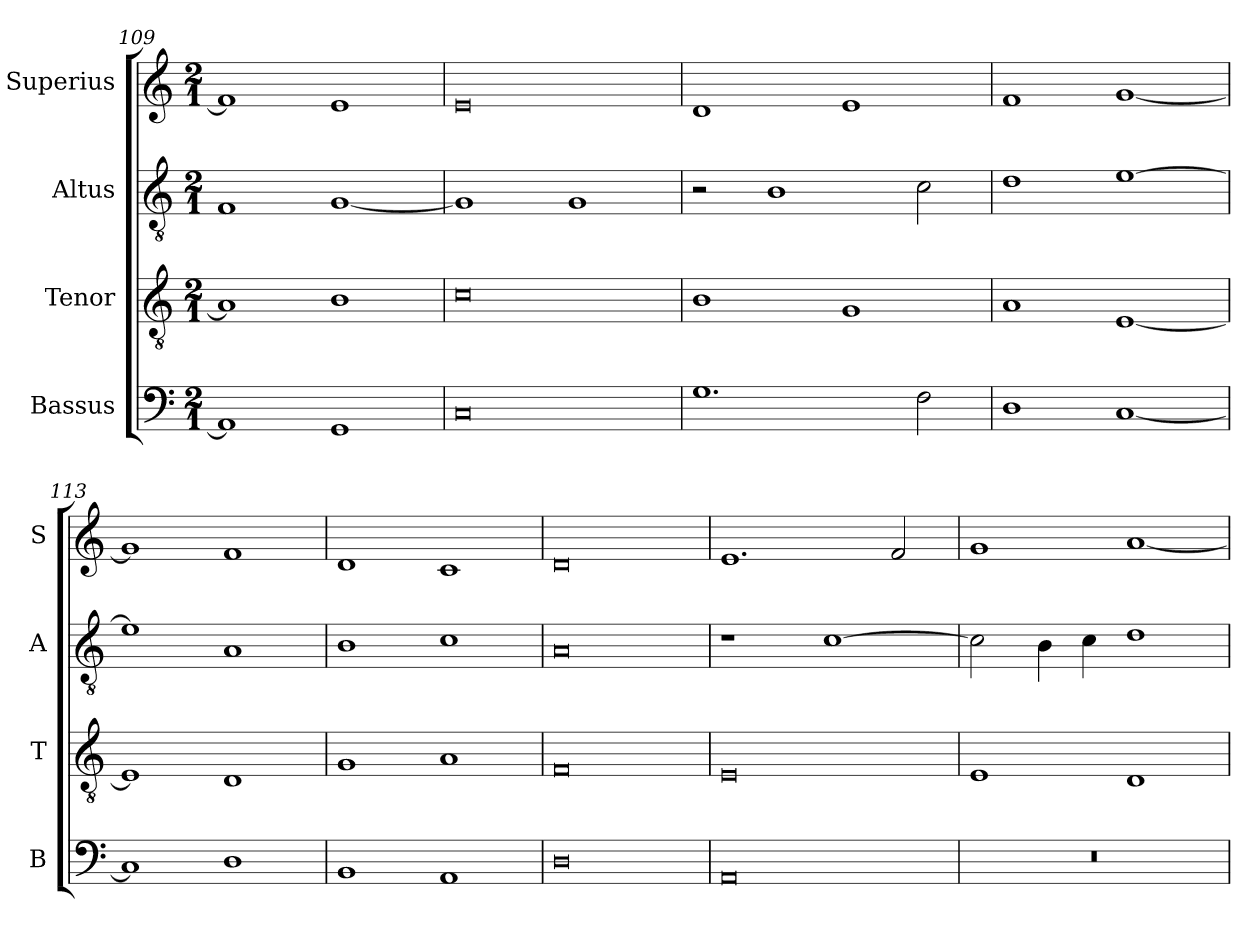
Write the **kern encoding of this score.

**kern	**kern	**kern	**kern
*part4	*part3	*part2	*part1
*staff4	*staff3	*staff2	*staff1
*I"Bassus	*I"Tenor	*I"Altus	*I"Superius
*I'B	*I'T	*I'A	*I'S
*clefF4	*clefGv2	*clefGv2	*clefG2
*k[]	*k[]	*k[]	*k[]
*M2/1	*M2/1	*M2/1	*M2/1
=109	=109	=109	=109
1AA]	1A]	1F	1f]
1GG	1B	[1G	1e
=110	=110	=110	=110
0C	0c	1G]	0e
.	.	1G	.
=111	=111	=111	=111
1.G	1B	2r	1d
.	.	1B	.
.	1G	.	1e
2F\	.	2c\	.
=112	=112	=112	=112
1D	1A	1d	1f
[1C	[1E	[1e	[1g
=113	=113	=113	=113
1C]	1E]	1e]	1g]
1D	1D	1A	1f
=114	=114	=114	=114
1BB	1G	1B	1d
1AA	1A	1c	1c
=115	=115	=115	=115
0D	0F	0A	0d
=116	=116	=116	=116
0AA	0E	1r	1.e
.	.	[1c	.
.	.	.	2f/
=117	=117	=117	=117
0r	1E	2c\]	1g
.	.	4B\	.
.	.	4c\	.
.	1D	1d	[1a
=	=	=	=
*-	*-	*-	*-
